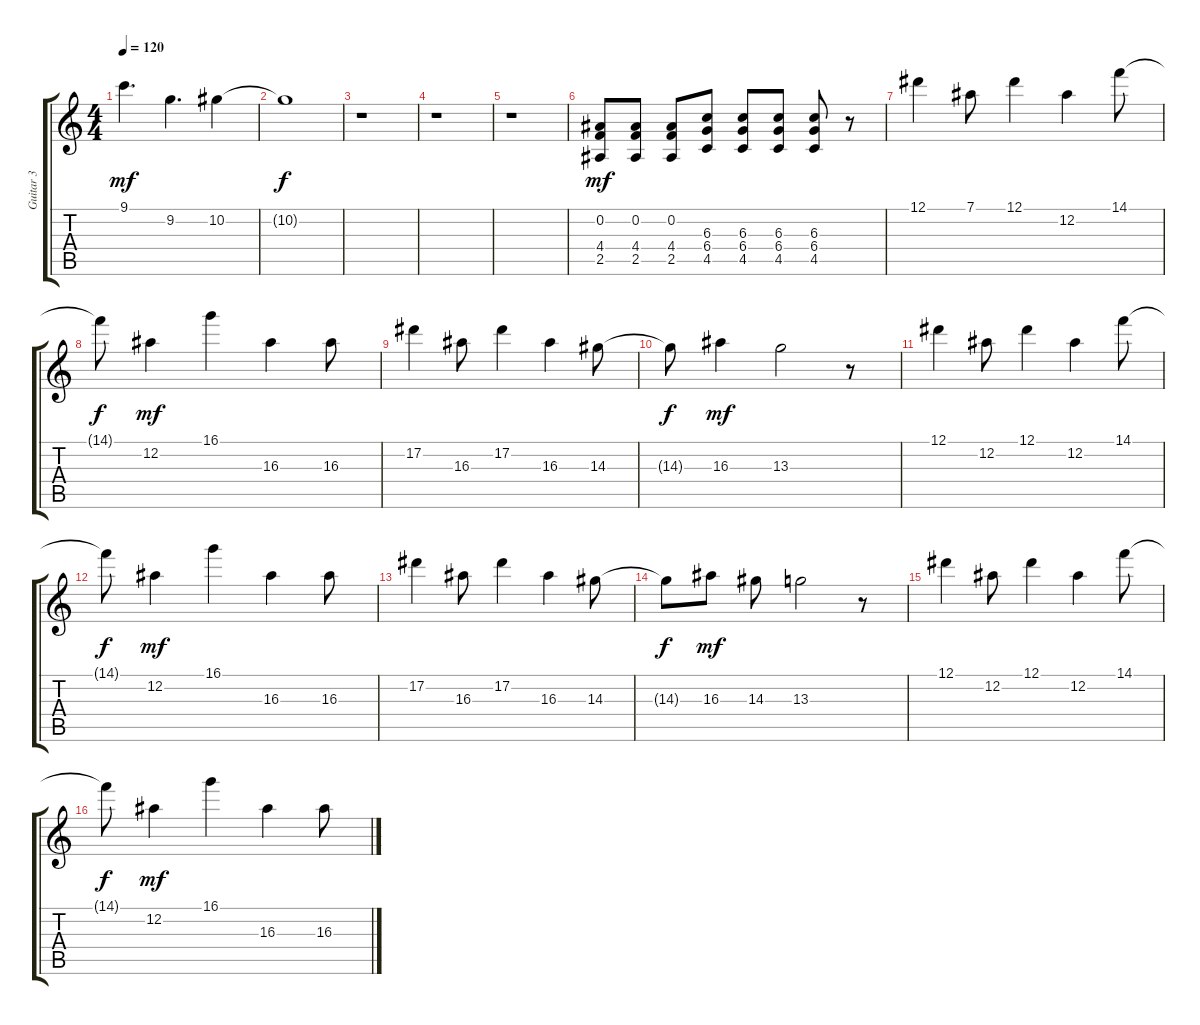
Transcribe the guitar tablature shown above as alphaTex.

\track ("Guitar 3" "Guitar 3") {instrument distortionguitar}
\staff {score tabs}
\tuning (Eb4 Bb3 Gb3 Db3 Ab2 Db2) {hide}
\ts (4 4)
\tempo 120
\clef g2
\ks c
9.1.4{d dy mf} 9.2.4{d} 10.2.4 |
10.2{t}.1{dy f} |
r.1 |
r.1 |
r.1 |
(0.2 4.4 2.5).8{dy mf} (0.2 4.4 2.5).8 (0.2 4.4 2.5).8 (6.3 6.4 4.5).8 (6.3 6.4 4.5).8 (6.3 6.4 4.5).8 (6.3 6.4 4.5).8 r.8 |
12.1.4{volume 16} 7.1.8 12.1.4 12.2.4 14.1.8 |
14.1{t}.8{dy f} 12.2.4{dy mf} 16.1.4 16.3.4 16.3.8 |
17.2.4 16.3.8 17.2.4 16.3.4 14.3.8 |
14.3{t}.8{dy f} 16.3.4{dy mf} 13.3.2 r.8 |
12.1.4 12.2.8 12.1.4 12.2.4 14.1.8 |
14.1{t}.8{dy f} 12.2.4{dy mf} 16.1.4 16.3.4 16.3.8 |
17.2.4 16.3.8 17.2.4 16.3.4 14.3.8 |
14.3{t}.8{dy f} 16.3.8{dy mf} 14.3.8 13.3.2 r.8 |
12.1.4 12.2.8 12.1.4 12.2.4 14.1.8 |
14.1{t}.8{dy f} 12.2.4{dy mf} 16.1.4 16.3.4 16.3.8
